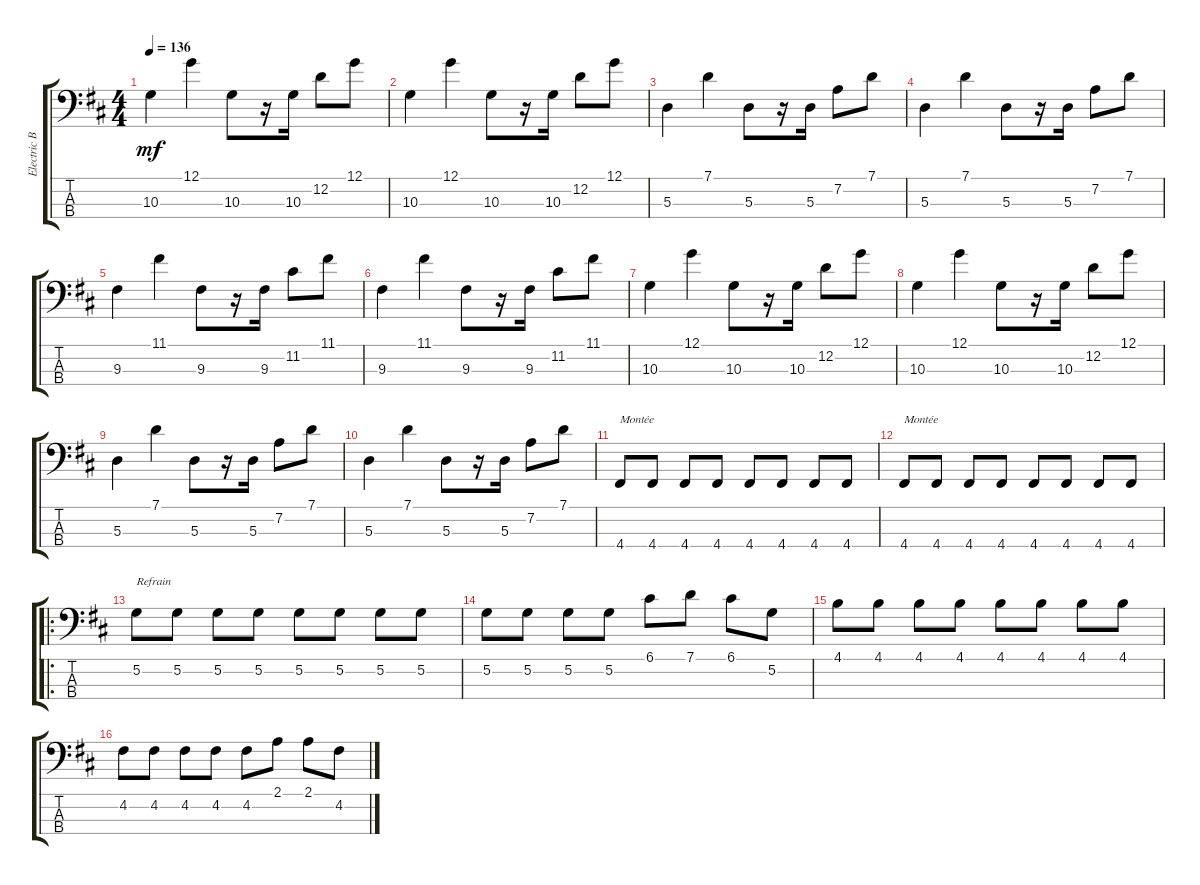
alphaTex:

\track ("Electric Bass" "Electric B") {instrument electricbassfinger}
\staff {score tabs}
\tuning (G2 D2 A1 D1) {hide}
\ts (4 4)
\tempo 136
\clef f4
\ks d
10.3.4{dy mf} 12.1.4 10.3.8 r.16 10.3.16 12.2.8 12.1.8 |
10.3.4 12.1.4 10.3.8 r.16 10.3.16 12.2.8 12.1.8 |
5.3.4 7.1.4 5.3.8 r.16 5.3.16 7.2.8 7.1.8 |
5.3.4 7.1.4 5.3.8 r.16 5.3.16 7.2.8 7.1.8 |
9.3.4 11.1.4 9.3.8 r.16 9.3.16 11.2.8 11.1.8 |
9.3.4 11.1.4 9.3.8 r.16 9.3.16 11.2.8 11.1.8 |
10.3.4 12.1.4 10.3.8 r.16 10.3.16 12.2.8 12.1.8 |
10.3.4 12.1.4 10.3.8 r.16 10.3.16 12.2.8 12.1.8 |
5.3.4 7.1.4 5.3.8 r.16 5.3.16 7.2.8 7.1.8 |
5.3.4 7.1.4 5.3.8 r.16 5.3.16 7.2.8 7.1.8 |
4.4.8{txt "Montée"} 4.4.8 4.4.8 4.4.8 4.4.8 4.4.8 4.4.8 4.4.8 |
4.4.8{txt "Montée"} 4.4.8 4.4.8 4.4.8 4.4.8 4.4.8 4.4.8 4.4.8 |
\ro
5.2.8{txt "Refrain"} 5.2.8 5.2.8 5.2.8 5.2.8 5.2.8 5.2.8 5.2.8 |
5.2.8 5.2.8 5.2.8 5.2.8 6.1.8 7.1.8 6.1.8 5.2.8 |
4.1.8 4.1.8 4.1.8 4.1.8 4.1.8 4.1.8 4.1.8 4.1.8 |
4.2.8 4.2.8 4.2.8 4.2.8 4.2.8 2.1.8 2.1.8 4.2.8
